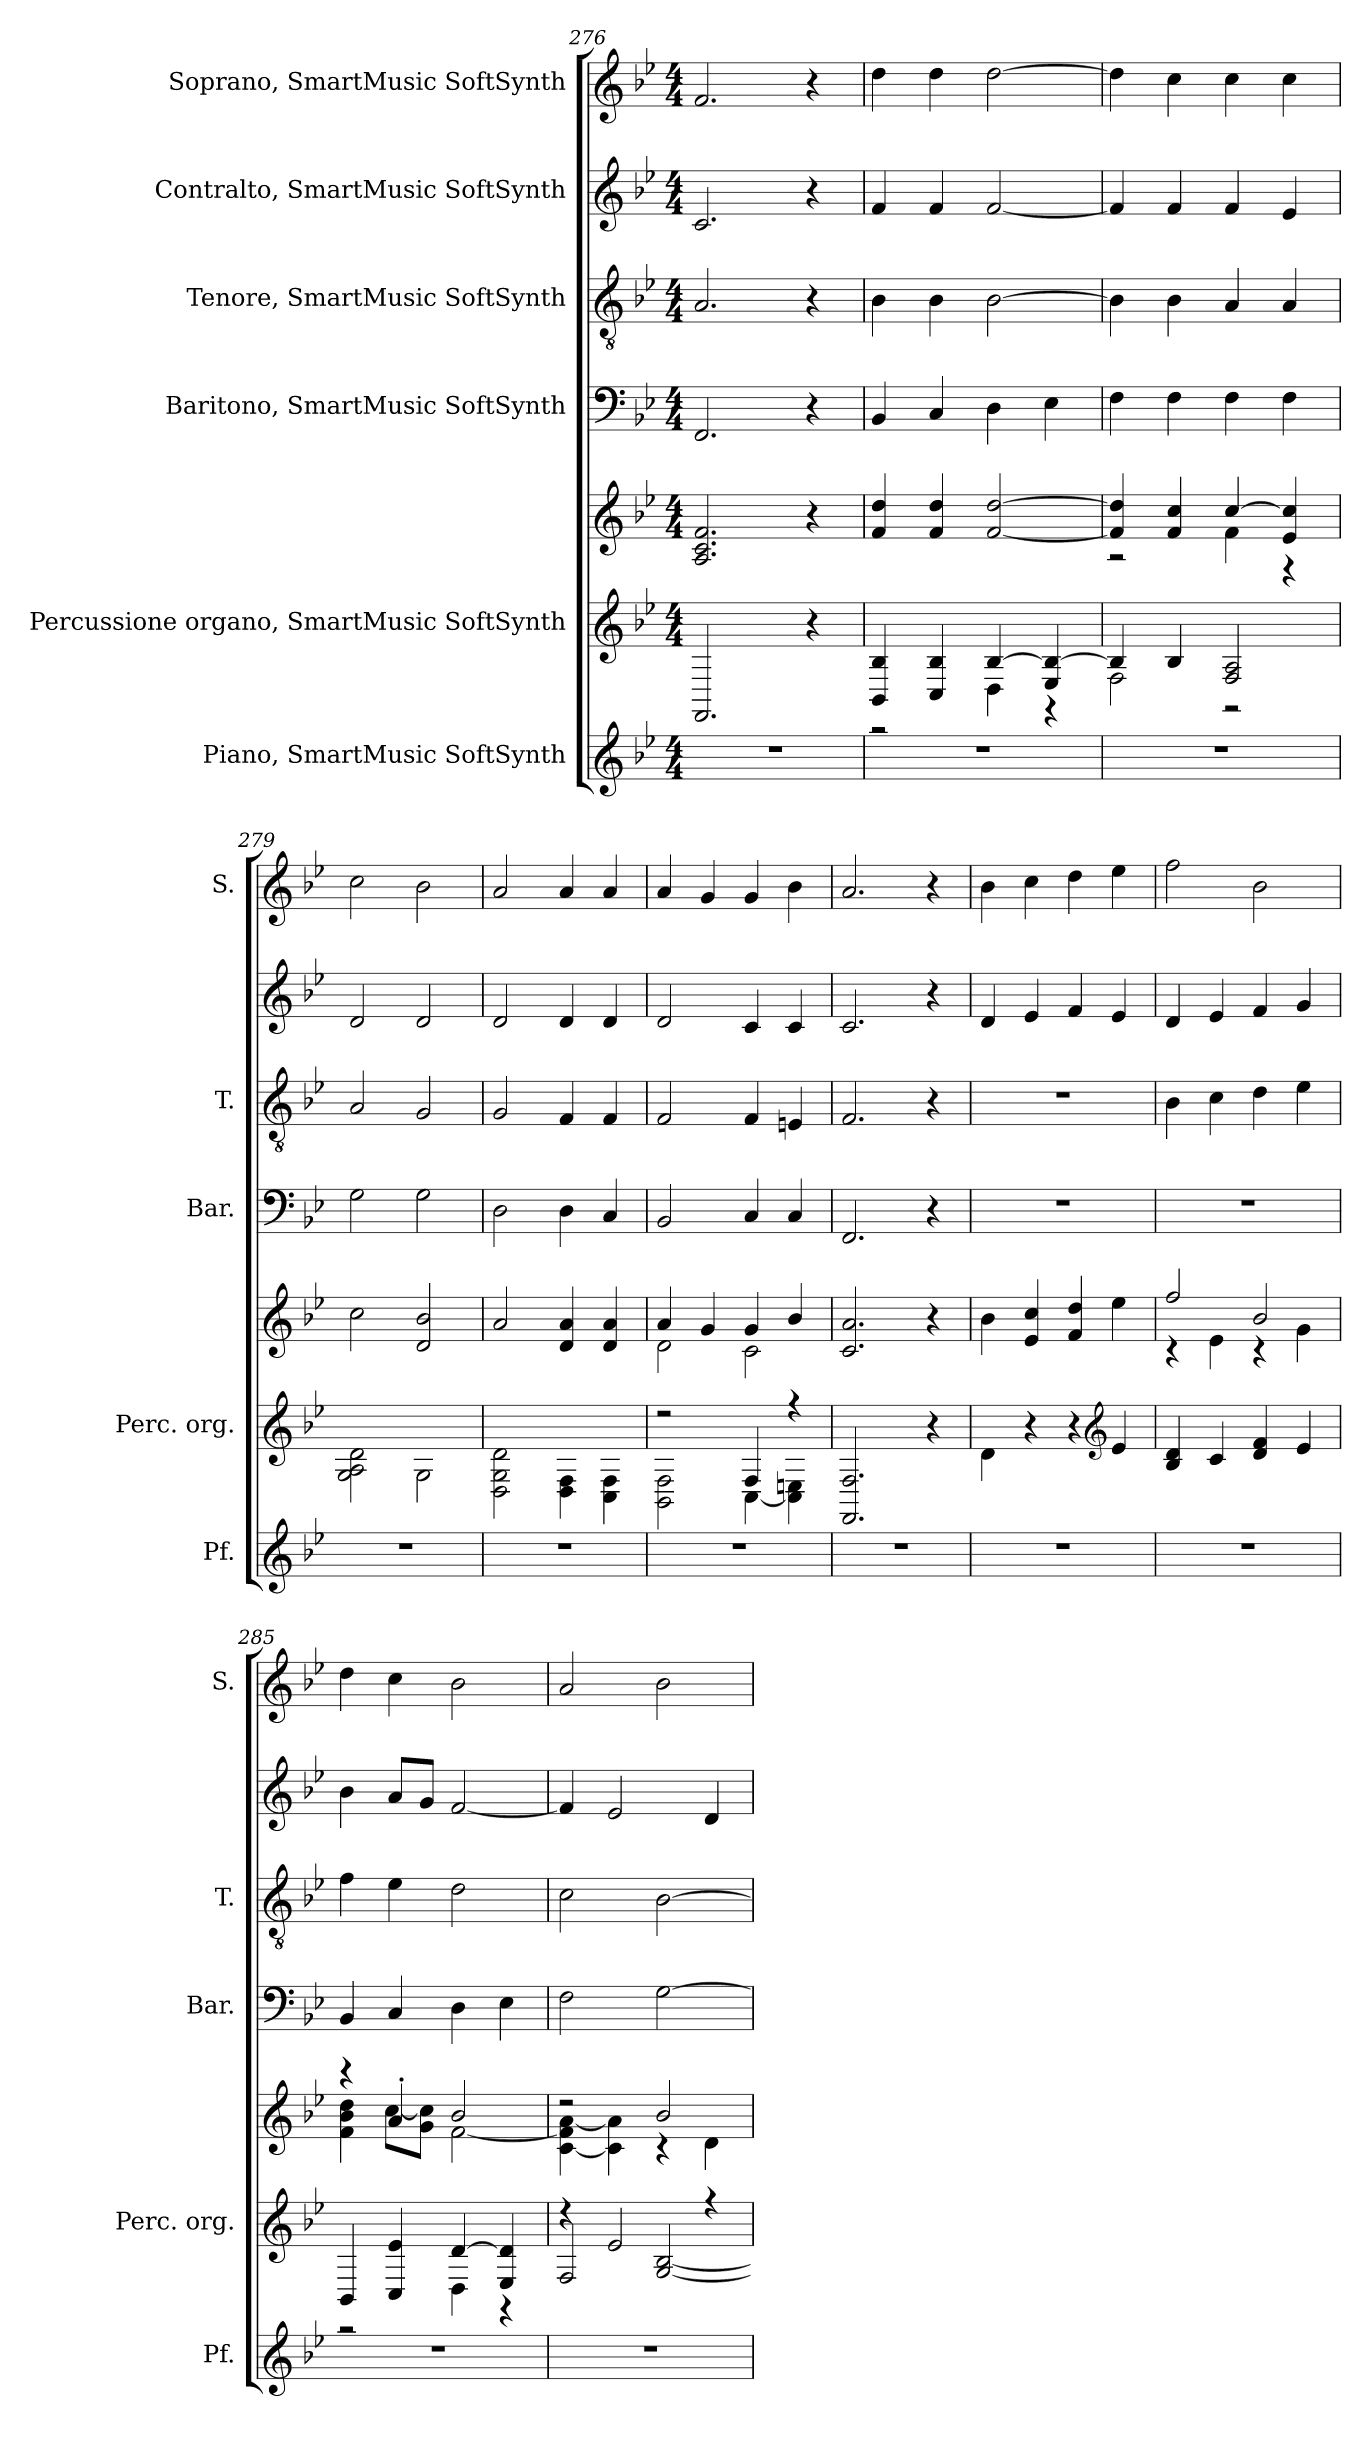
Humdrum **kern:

**kern	**kern	**kern	**kern	**kern	**kern	**kern
*part6	*part5	*part5	*part4	*part3	*part2	*part1
*staff7	*staff6	*staff5	*staff4	*staff3	*staff2	*staff1
*I"Piano, SmartMusic SoftSynth	*I"Percussione organo, SmartMusic SoftSynth	*	*I"Baritono, SmartMusic SoftSynth	*I"Tenore, SmartMusic SoftSynth	*I"Contralto, SmartMusic SoftSynth	*I"Soprano, SmartMusic SoftSynth
*I'Pf.	*I'Perc. org.	*	*I'Bar.	*I'T.	*	*I'S.
*clefG2	*clefG2	*clefG2	*clefF4	*clefGv2	*clefG2	*clefG2
*k[b-e-]	*k[b-e-]	*k[b-e-]	*k[b-e-]	*k[b-e-]	*k[b-e-]	*k[b-e-]
*M4/4	*M4/4	*M4/4	*M4/4	*M4/4	*M4/4	*M4/4
=276	=276	=276	=276	=276	=276	=276
1r	2.FF/	2.A/ 2.c/ 2.f/	2.FF/	2.A/	2.c/	2.f/
.	4r	4r	4r	4r	4r	4r
=277	=277	=277	=277	=277	=277	=277
*	*^	*	*	*	*	*
1r	4BB-/ 4B-/	2r	4f/ 4dd/	4BB-/	4B-\	4f/	4dd\
.	4C/ 4B-/	.	4f/ 4dd/	4C/	4B-\	4f/	4dd\
.	[4B-/	4D\	[2f/ [2dd/	4D\	[2B-\	[2f/	[2dd\
.	4E-/ 4B-/_	4r	.	4E-\	.	.	.
=278	=278	=278	=278	=278	=278	=278	=278
*	*	*	*^	*	*	*	*
1r	4B-/]	2F\	4f/] 4dd/]	2r	4F\	4B-\]	4f/]	4dd\]
.	4B-/	.	4f/ 4cc/	.	4F\	4B-\	4f/	4cc\
.	2F/ 2A/	2r	[4cc/	4f\	4F\	4A/	4f/	4cc\
.	.	.	4e-/ 4cc/]	4r	4F\	4A/	4e-/	4cc\
*	*v	*v	*	*	*	*	*	*
*	*	*v	*v	*	*	*	*
=279	=279	=279	=279	=279	=279	=279
1r	2G\ 2A\ 2d\	2cc\	2G\	2A/	2d/	2cc\
.	2G\	2d/ 2b-/	2G\	2G/	2d/	2b-\
!!LO:PB:g=z
=280	=280	=280	=280	=280	=280	=280
1r	2D\ 2G\ 2d\	2a/	2D\	2G/	2d/	2a/
.	4D\ 4F\	4d/ 4a/	4D\	4F/	4d/	4a/
.	4C\ 4F\	4d/ 4a/	4C/	4F/	4d/	4a/
=281	=281	=281	=281	=281	=281	=281
*	*^	*^	*	*	*	*
1r	2r	2BB-\ 2F\	4a/	2d\	2BB-/	2F/	2d/	4a/
.	.	.	4g/	.	.	.	.	4g/
.	4F/	[4C\	4g/	2c\	4C/	4F/	4c/	4g/
.	4r	4C\] 4En\	4b-/	.	4C/	4En/	4c/	4b-\
*	*v	*v	*	*	*	*	*	*
*	*	*v	*v	*	*	*	*
=282	=282	=282	=282	=282	=282	=282
1r	2.FF/ 2.F/	2.c/ 2.a/	2.FF/	2.F/	2.c/	2.a/
.	4r	4r	4r	4r	4r	4r
=283	=283	=283	=283	=283	=283	=283
1r	4d\	4b-\	1r	1r	4d/	4b-\
.	4r	4e-/ 4cc/	.	.	4e-/	4cc\
.	4r	4f/ 4dd/	.	.	4f/	4dd\
*	*clefG2	*	*	*	*	*
.	4e-/	4ee-\	.	.	4e-/	4ee-\
=284	=284	=284	=284	=284	=284	=284
*	*	*^	*	*	*	*
1r	4B-/ 4d/	2ff/	4r	1r	4B-\	4d/	2ff\
.	4c/	.	4e-\	.	4c\	4e-/	.
.	4d/ 4f/	2b-/	4r	.	4d\	4f/	2b-\
.	4e-/	.	4g\	.	4e-\	4g/	.
=285	=285	=285	=285	=285	=285	=285	=285
*	*^	*	*	*	*	*	*
1r	4BB-/	2r	4r	4f\ 4b-\ 4dd\	4BB-/	4f\	4b-\	4dd\
.	4C/ 4e-/	.	4a'/	[8cc\L	4C/	4e-\	8a/L	4cc\
.	.	.	.	8g\ 8cc\]J	.	.	8g/J	.
.	[4d/	4D\	2b-/	[2f\	4D\	2d\	[2f/	2b-\
.	4E-/ 4d/]	4r	.	.	4E-\	.	.	.
=286	=286	=286	=286	=286	=286	=286	=286	=286
1r	4r	2F/	2r	[4c\ 4f\] [4a\	2F\	2c\	4f/]	2a/
.	2e-/	.	.	4c\] 4a\]	.	.	2e-/	.
.	.	[2G/ [2B-/	2b-/	4r	[2G\	[2B-\	.	2b-\
.	4r	.	.	4d\	.	.	4d/	.
*	*v	*v	*	*	*	*	*	*
*	*	*v	*v	*	*	*	*
=	=	=	=	=	=	=
*-	*-	*-	*-	*-	*-	*-
